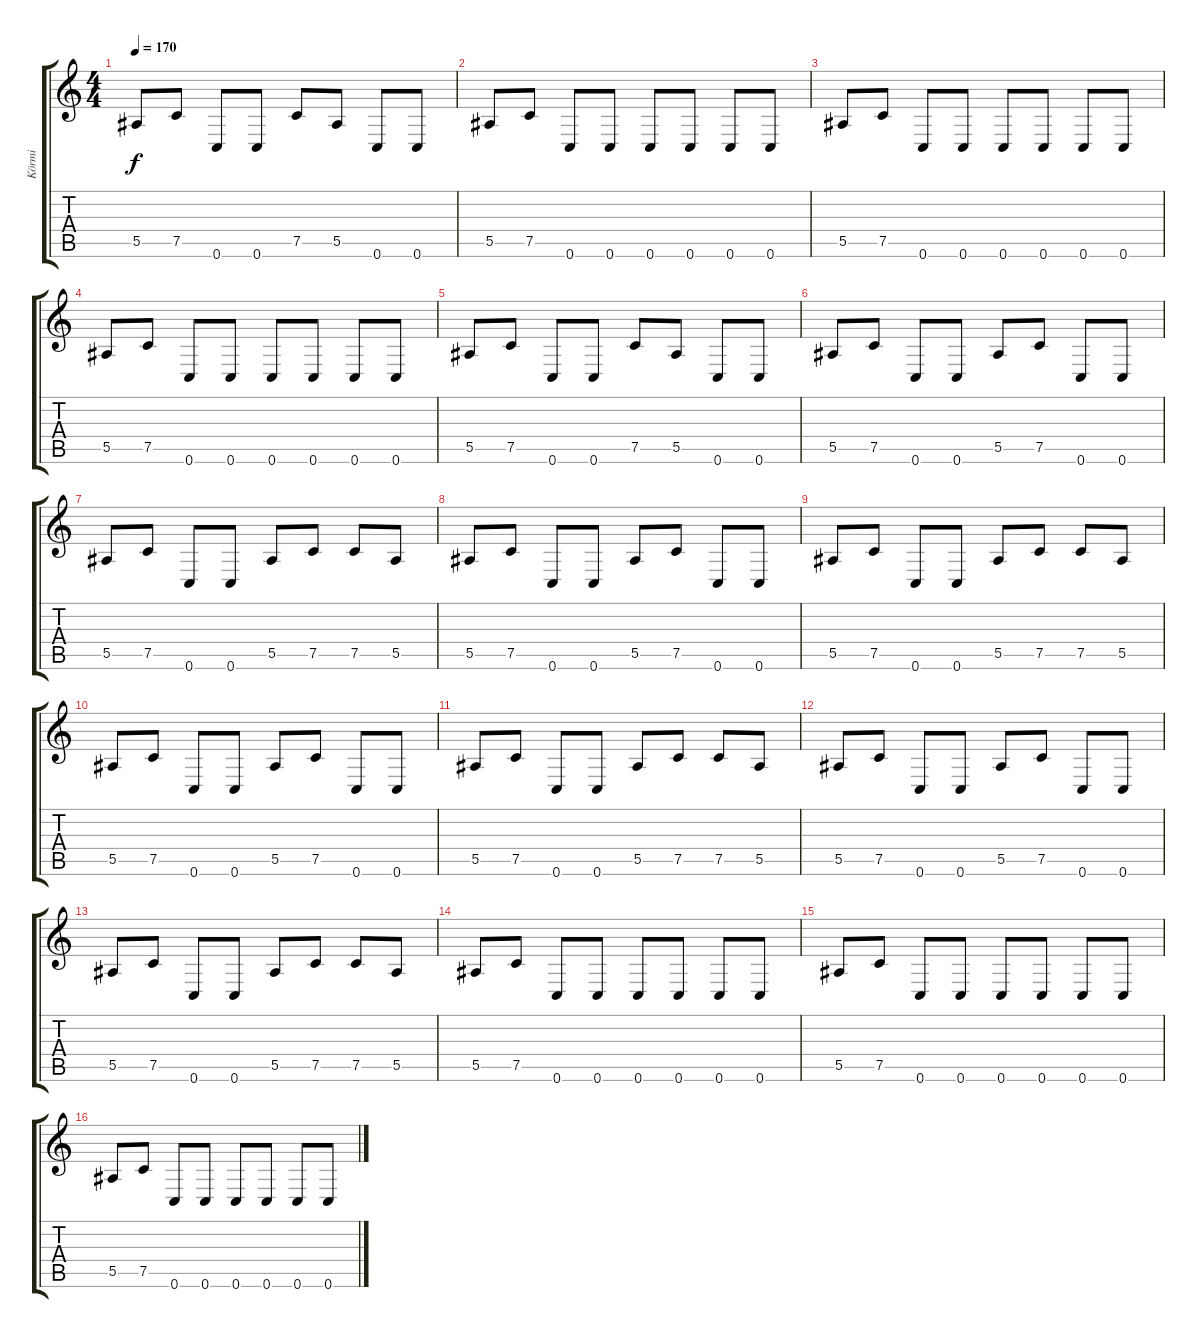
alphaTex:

\track ("Körmi" "Körmi") {instrument distortionguitar}
\staff {score tabs}
\tuning (C4 G3 Eb3 Bb2 F2 C2) {hide}
\ts (4 4)
\tempo 170
\clef g2
\ks c
5.5.8{dy f} 7.5.8 0.6.8 0.6.8 7.5.8 5.5.8 0.6.8 0.6.8 |
5.5.8 7.5.8 0.6.8 0.6.8 0.6.8 0.6.8 0.6.8 0.6.8 |
5.5.8 7.5.8 0.6.8 0.6.8 0.6.8 0.6.8 0.6.8 0.6.8 |
5.5.8 7.5.8 0.6.8 0.6.8 0.6.8 0.6.8 0.6.8 0.6.8 |
5.5.8 7.5.8 0.6.8 0.6.8 7.5.8 5.5.8 0.6.8 0.6.8 |
5.5.8 7.5.8 0.6.8 0.6.8 5.5.8 7.5.8 0.6.8 0.6.8 |
5.5.8 7.5.8 0.6.8 0.6.8 5.5.8 7.5.8 7.5.8 5.5.8 |
5.5.8 7.5.8 0.6.8 0.6.8 5.5.8 7.5.8 0.6.8 0.6.8 |
5.5.8 7.5.8 0.6.8 0.6.8 5.5.8 7.5.8 7.5.8 5.5.8 |
5.5.8 7.5.8 0.6.8 0.6.8 5.5.8 7.5.8 0.6.8 0.6.8 |
5.5.8 7.5.8 0.6.8 0.6.8 5.5.8 7.5.8 7.5.8 5.5.8 |
5.5.8 7.5.8 0.6.8 0.6.8 5.5.8 7.5.8 0.6.8 0.6.8 |
5.5.8 7.5.8 0.6.8 0.6.8 5.5.8 7.5.8 7.5.8 5.5.8 |
5.5.8 7.5.8 0.6.8 0.6.8 0.6.8 0.6.8 0.6.8 0.6.8 |
5.5.8 7.5.8 0.6.8 0.6.8 0.6.8 0.6.8 0.6.8 0.6.8 |
5.5.8 7.5.8 0.6.8 0.6.8 0.6.8 0.6.8 0.6.8 0.6.8
